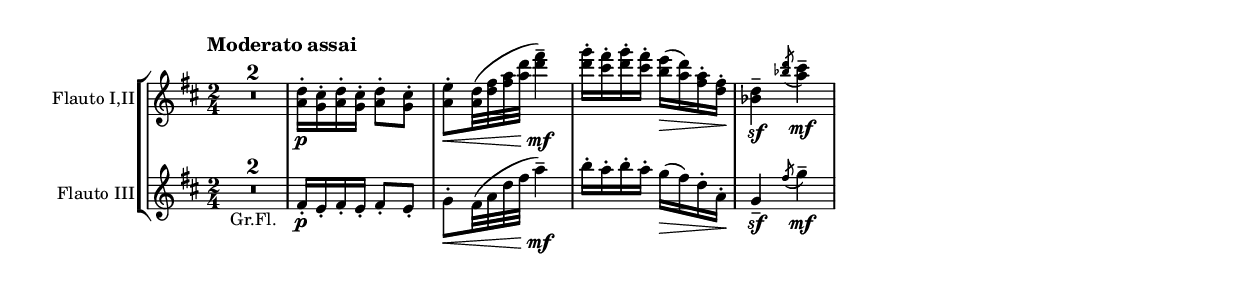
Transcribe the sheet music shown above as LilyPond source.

% Do not edit this file; it is automatically
% generated from Documentation/snippets/new
% This file is in the public domain.
%% Note: this file works from version 2.13.36
\version "2.13.39"
#(set-global-staff-size 15)
\paper {
  line-width = 16\cm
  indent = 0\cm
}

% NR 2.whatever  Wind

\header {
  lsrtags = "headwords"
  texidoc = ""
  doctitle = "headword"
} % begin verbatim


% Tchaikovsky
% Nutcracker Suite, VII Dance of the Merlitons
\score {
  \new StaffGroup <<
    \new Staff \relative c'' {
      \set Staff.instrumentName = "Flauto I,II"
      \once \override Score.RehearsalMark #'self-alignment-X = #-1
      \once \override Score.RehearsalMark #'break-align-symbols =
#'(time-signature)
      \once \override Score.TimeSignature
#'break-align-anchor-alignment = #LEFT
      \once \override Score.RehearsalMark #'padding = #4
      \mark \markup \large \bold {Moderato assai}
      \key d \major
      \time 2/4
      \compressFullBarRests
      R2*2
      <d a>16-.\p <cis g>-. <d a>-. <cis g>-. <d a>8-. <cis g>-.
      <e a,>-.\< <d a>32( <fis d> <a fis> <d a> <fis d>4--)\mf
      <g d>16-. <fis cis>-. <g d>-. <fis cis>-.
        <e b>(\> <d a>) <a fis>-. <fis d>-.\!
      <d bes>4--\sf \acciaccatura {<d' bes>8} <cis a>4--\mf
    }
    \new Staff \relative c' {
      \set Staff.instrumentName = "Flauto III"
      \key d \major
      \time 2/4
      \compressFullBarRests
      R2*2_\markup{Gr.Fl.}
      fis16-.\p e-. fis-. e-. fis8-. e-.
      g8-.\< fis32( a d fis a4--)\mf
      b16-. a-. b-. a-. g(\> fis) d-. a-.\!
      g4--\sf \acciaccatura fis'8 g4--\mf
    }
  >>
}

